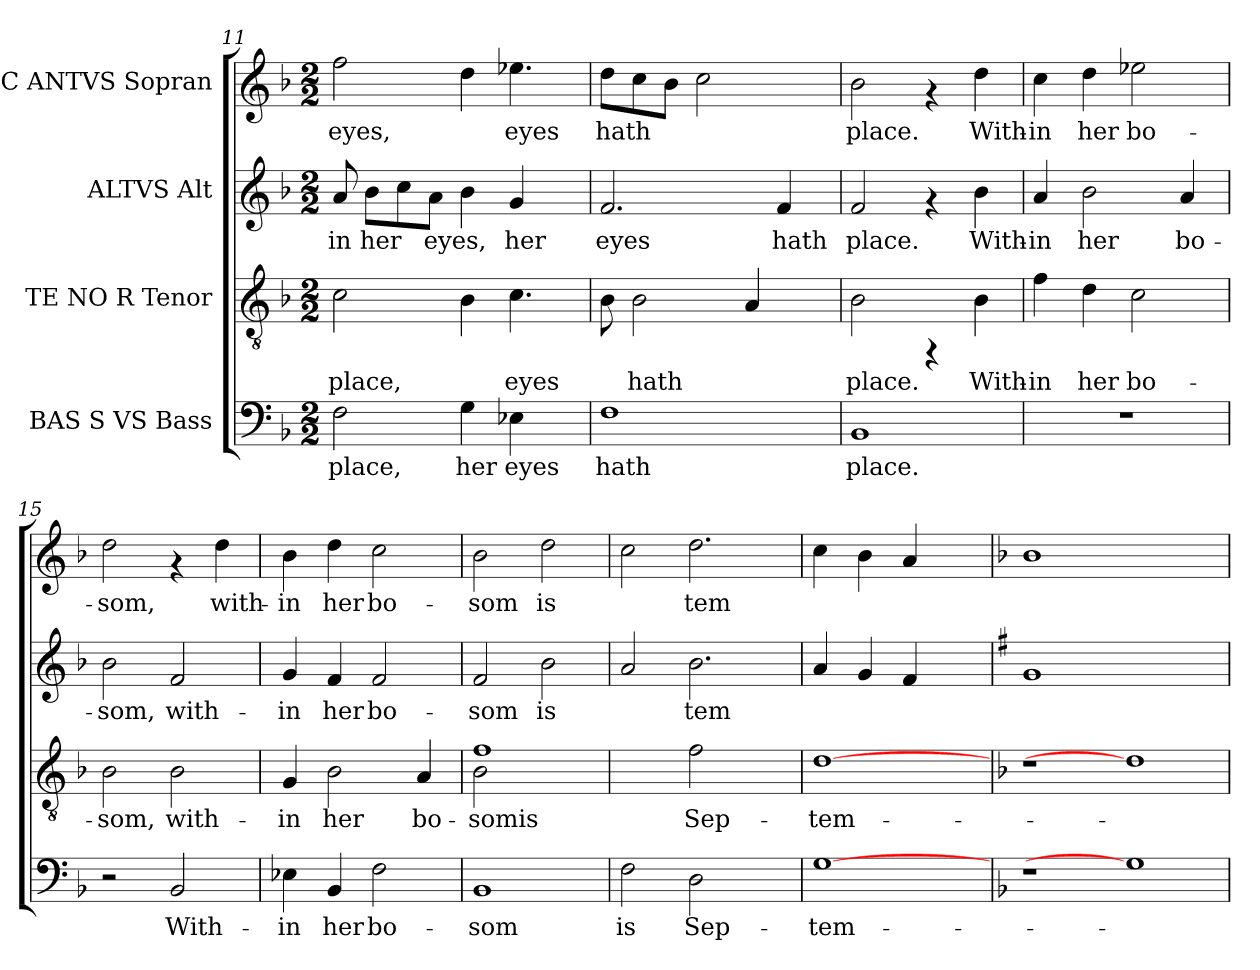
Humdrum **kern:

**kern	**text	**kern	**text	**kern	**text	**kern	**text
*part4	*part4	*part3	*part3	*part2	*part2	*part1	*part1
*staff4	*staff4	*staff3	*staff3	*staff2	*staff2	*staff1	*staff1
*I"BAS S VS  Bass	*	*I"TE NO R  Tenor	*	*I"ALTVS  Alt	*	*I"C ANTVS  Sopran	*
!!LO:LB:g=z
*clefF4	*	*clefGv2	*	*clefG2	*	*clefG2	*
*k[b-]	*	*k[b-]	*	*k[b-]	*	*k[b-]	*
*F:	*	*F:	*	*F:	*	*F:	*
*M2/2	*	*M2/2	*	*M2/2	*	*M2/2	*
=11	=11	=11	=11	=11	=11	=11	=11
!	!LO:LY:b:cj	!	!LO:LY:b:cj	!	!LO:LY:b:cj	!	!LO:LY:b:cj
2F\	place,	2c\	place,	8a/	in	2ff\	eyes,
!	!	!	!	!	!LO:LY:b:cj	!	!
.	.	.	.	8b-\L	her	.	.
!	!	!	!	!	!LO:LY:b:cj	!	!
.	.	.	.	8cc\	.	.	.
!	!	!	!	!	!LO:LY:b:cj	!	!
.	.	.	.	8a\J	eyes,	.	.
!	!LO:LY:b:cj	!	!	!	!LO:LY:b:cj	!	!
4G\	her	4B-\	.	4b-\	.	4dd\	.
!	!LO:LY:b:cj	!	!LO:LY:b:cj	!	!LO:LY:b:cj	!	!LO:LY:b:cj
4E-X\	eyes	4.c\	eyes	4g/	her	4.ee-X\	eyes
8ryy	.	.	.	8ryy	.	.	.
=12	=12	=12	=12	=12	=12	=12	=12
!	!LO:LY:b:cj	!	!LO:LY:b:cj	!	!LO:LY:b:cj	!	!LO:LY:b:cj
1F	hath	8B-\	.	2.f/	eyes	8dd\L	hath
!	!	!	!LO:LY:b:cj	!	!	!	!LO:LY:b:cj
.	.	2B-\	hath	.	.	8cc\	.
!	!	!	!	!	!	!	!LO:LY:b:cj
.	.	.	.	.	.	8b-\J	.
!	!	!	!	!	!	!	!LO:LY:b:cj
.	.	.	.	.	.	2cc\	.
!	!	!	!LO:LY:b:cj	!	!	!	!
.	.	4A/	.	.	.	.	.
!	!	!	!	!	!LO:LY:b:cj	!	!
.	.	.	.	4f/	hath	.	.
.	.	8ryy	.	.	.	8ryy	.
=13	=13	=13	=13	=13	=13	=13	=13
!	!LO:LY:b:cj	!	!LO:LY:b:cj	!	!LO:LY:b:cj	!	!LO:LY:b:cj
1BB-	place.	2B-\	place.	2f/	place.	2b-\	place.
.	.	4rFF	.	4rf	.	4rf	.
!	!	!	!LO:LY:b:cj	!	!LO:LY:b:cj	!	!LO:LY:b:cj
.	.	4B-\	With-	4b-\	With-	4dd\	With-
=14	=14	=14	=14	=14	=14	=14	=14
!	!	!	!LO:LY:b:cj	!	!LO:LY:b:cj	!	!LO:LY:b:cj
1r	.	4f\	-in	4a/	-in	4cc\	-in
!	!	!	!LO:LY:b:cj	!	!LO:LY:b:cj	!	!LO:LY:b:cj
.	.	4d\	her	2b-\	her	4dd\	her
!	!	!	!LO:LY:b:cj	!	!	!	!LO:LY:b:cj
.	.	2c\	bo-	.	.	2ee-X\	bo-
!	!	!	!	!	!LO:LY:b:cj	!	!
.	.	.	.	4a/	bo-	.	.
=15	=15	=15	=15	=15	=15	=15	=15
!	!	!	!LO:LY:b:cj	!	!LO:LY:b:cj	!	!LO:LY:b:cj
2r	.	2B-\	-som,	2b-\	-som,	2dd\	-som,
!	!LO:LY:b:cj	!	!LO:LY:b:cj	!	!LO:LY:b:cj	!	!
2BB-/	With-	2B-\	with-	2f/	with-	4rf	.
!	!	!	!	!	!	!	!LO:LY:b:cj
.	.	.	.	.	.	4dd\	with-
=16	=16	=16	=16	=16	=16	=16	=16
!	!LO:LY:b:cj	!	!LO:LY:b:cj	!	!LO:LY:b:cj	!	!LO:LY:b:cj
4E-X\	-in	4G/	-in	4g/	-in	4b-\	-in
!	!LO:LY:b:cj	!	!LO:LY:b:cj	!	!LO:LY:b:cj	!	!LO:LY:b:cj
4BB-/	her	2B-\	her	4f/	her	4dd\	her
!	!LO:LY:b:cj	!	!	!	!LO:LY:b:cj	!	!LO:LY:b:cj
2F\	bo-	.	.	2f/	bo-	2cc\	bo-
!	!	!	!LO:LY:b:cj	!	!	!	!
.	.	4A/	bo-	.	.	.	.
!!LO:PB:g=z
=17	=17	=17	=17	=17	=17	=17	=17
!	!LO:LY:b:cj	!	!LO:LY:b:cj	!	!LO:LY:b:cj	!	!LO:LY:b:cj
*	*	*^	*	*	*	*	*
1BB-	-som	1f	2B-\	-somis	2f/	-som	2b-\	-som
!	!	!	!	!	!	!LO:LY:b:cj	!	!LO:LY:b:cj
.	.	.	2ryy	.	2b-\	is	2dd\	is
=18	=18	=18	=18	=18	=18	=18	=18	=18
!	!LO:LY:b:cj	!	!	!	!	!	!	!
*	*	*v	*v	*	*	*	*	*
2F\	is	2ryy	.	2a/	.	2cc\	.
!	!LO:LY:b:cj	!	!LO:LY:b:cj	!	!LO:LY:b:cj	!	!LO:LY:b:cj
2D\	Sep-	2f\	Sep-	2.b-\	tem-	2.dd\	tem-
4ryy	.	4ryy	.	.	.	.	.
=19	=19	=19	=19	=19	=19	=19	=19
!	!LO:LY:b:cj	!	!LO:LY:b:cj	!	!LO:LY:b:cj	!	!LO:LY:b:cj
[1G	-tem-	[1d	-tem-	4a/	--	4cc\	--
!	!	!	!	!	!LO:LY:b:cj	!	!LO:LY:b:cj
.	.	.	.	4g/	--	4b-\	--
!	!	!	!	!	!LO:LY:b:cj	!	!LO:LY:b:cj
.	.	.	.	4f/	--	4a/	--
.	.	.	.	4ryy	.	4ryy	.
=20	=20	=20	=20	=20	=20	=20	=20
*	*	*	*	*k[f#]	*	*	*
*	*	*	*	*G:	*	*	*
!	!	!	!	!	!LO:LY:b:cj	!	!LO:LY:b:cj
1r	.	1r	.	1g	--	1b-	--
1G]	.	1d]	.	1ryy	.	1ryy	.
=	=	=	=	=	=	=	=
*-	*-	*-	*-	*-	*-	*-	*-
